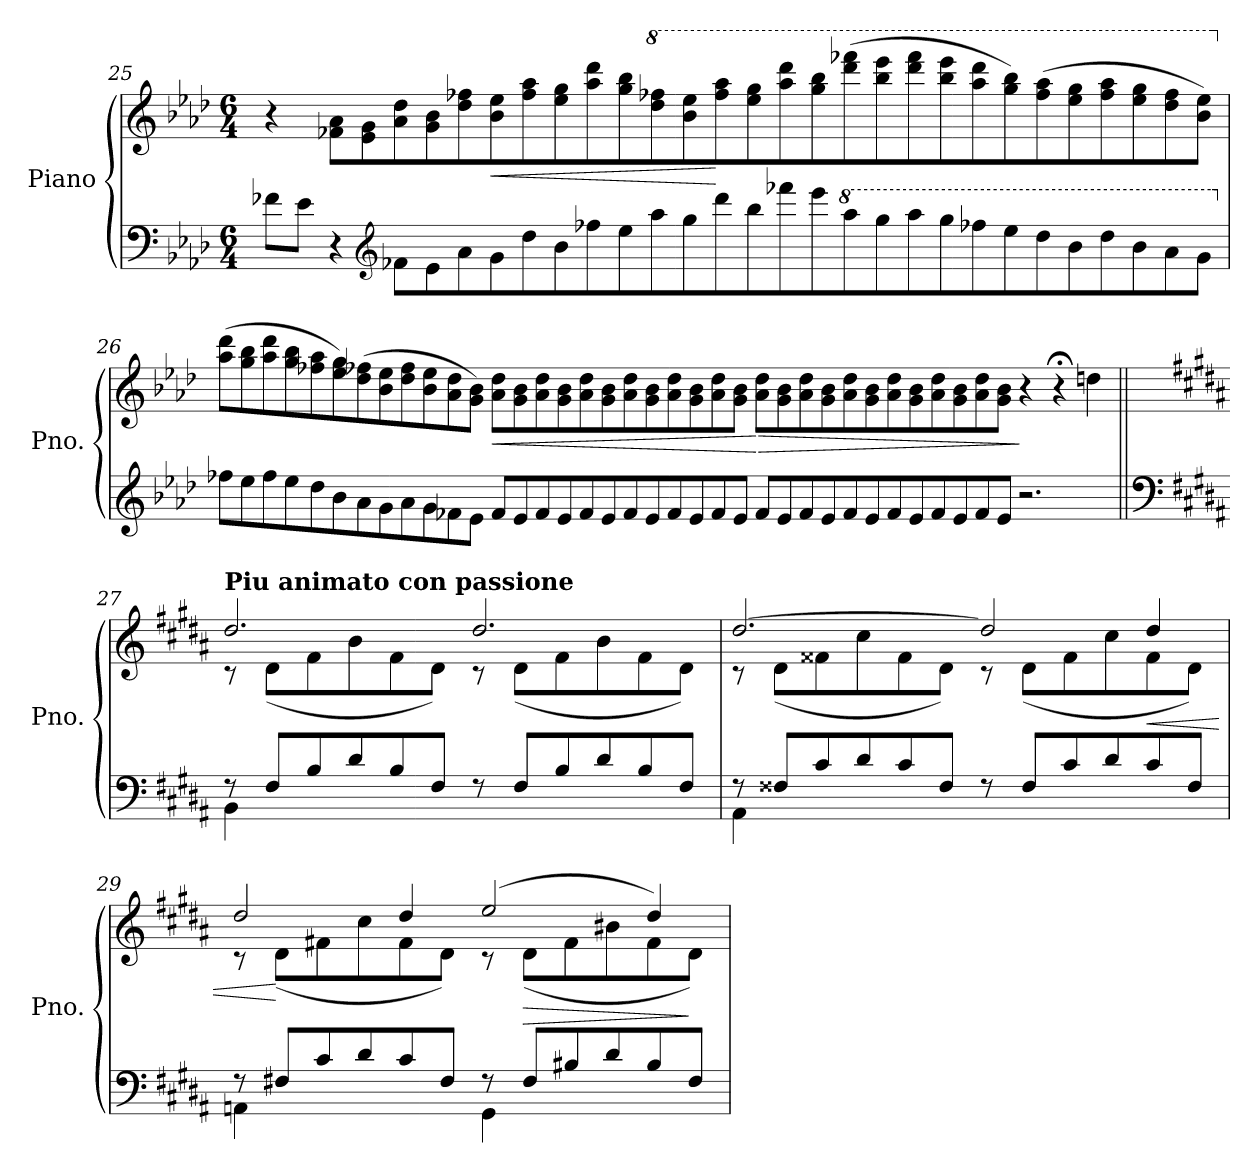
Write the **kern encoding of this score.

**kern	**kern	**dynam
*part1	*part1	*part1
*staff2	*staff1	*staff1/2
*I"Piano	*	*
*I'Pno.	*	*
!!LO:LB:g=z
*clefF4	*clefG2	*
*k[b-e-a-d-]	*k[b-e-a-d-]	*
*M6/4	*M6/4	*
=25	=25	=25
8f-X\L	4r	.
8e-\J	.	.
4r	8f-X!\ 8a-!\L	.
.	8e-!\ 8g!\	.
*clefG2	*	*
8f-X!\L	8a-!\ 8dd-!\	.
8e-!\	8g!\ 8b-!\	.
8a-!\	8dd-!\ 8ff-X!\	.
!	!	!LO:HP:b
8g!\	8b-!\ 8ee-!\	<
8dd-!\	8ff-!\ 8aa-!\	.
8b-!\	8ee-!\ 8gg!\	.
8ff-X!\	8aa-!\ 8ddd-!\	.
8ee-!\	8gg!\ 8bb-!\	.
*	*8va	*
8aa-!\	8ddd-!\ 8fff-X!\	.
8gg!\	8bb-!\ 8eee-!\	.
8ddd-!\	8fff-!\ 8aaa-!\	[
8bb-!\	8eee-!\ 8ggg!\	.
8fff-X!\	8aaa-!\ 8dddd-!\	.
8eee-!\	8ggg!\ 8bbb-!\	.
*8va	*	*
8aaa-!\	(>8dddd-!\ 8ffff-X!\	.
8ggg!\	8bbb-!\ 8eeee-!\	.
8aaa-!\	8dddd-!\ 8ffff-!\	.
8ggg!\	8bbb-!\ 8eeee-!\	.
8fff-X!\	8aaa-!\ 8dddd-!\	.
8eee-!\	8ggg!\ 8bbb-!\)	.
8ddd-!\	(>8fff-!\ 8aaa-!\	.
8bb-!\	8eee-!\ 8ggg!\	.
8ddd-!\	8fff-!\ 8aaa-!\	.
8bb-!\	8eee-!\ 8ggg!\	.
8aa-!\	8ddd-!\ 8fff-!\	.
8gg!\J	8bb-!\ 8eee-!\J)	.
!!LO:PB:g=z
=26	=26	=26
*X8va	*	*
*	*X8va	*
8ff-X!\L	(>8aa-!\ 8ddd-!\L	.
8ee-!\	8gg!\ 8bb-!\	.
8ff-!\	8aa-!\ 8ddd-!\	.
8ee-!\	8gg!\ 8bb-!\	.
8dd-!\	8ff-X!\ 8aa-!\	.
8b-!\	8ee-!\ 8gg!\)	.
8a-!\	(>8dd-!\ 8ff-X!\	.
8g!\	8b-!\ 8ee-!\	.
8a-!\	8dd-!\ 8ff-!\	.
8g!\	8b-!\ 8ee-!\	.
8f-X!\	8a-!\ 8dd-!\	.
8e-!\J	8g!\ 8b-!\J)	.
!	!	!LO:HP:b
8f-!/L	8a-!\ 8dd-!\L	<
8e-!/	8g!\ 8b-!\	.
8f-!/	8a-!\ 8dd-!\	.
8e-!/	8g!\ 8b-!\	.
8f-!/	8a-!\ 8dd-!\	.
8e-!/	8g!\ 8b-!\	.
8f-!/	8a-!\ 8dd-!\	.
8e-!/	8g!\ 8b-!\	.
8f-!/	8a-!\ 8dd-!\	.
8e-!/	8g!\ 8b-!\	.
8f-!/	8a-!\ 8dd-!\	.
8e-!/J	8g!\ 8b-!\J	.
!	!	!LO:HP:n=1:b
8f-!/L	8a-!\ 8dd-!\L	[ >
8e-!/	8g!\ 8b-!\	.
8f-!/	8a-!\ 8dd-!\	.
8e-!/	8g!\ 8b-!\	.
8f-!/	8a-!\ 8dd-!\	.
8e-!/	8g!\ 8b-!\	.
8f-!/	8a-!\ 8dd-!\	.
8e-!/	8g!\ 8b-!\	.
8f-!/	8a-!\ 8dd-!\	.
8e-!/	8g!\ 8b-!\	.
8f-!/	8a-!\ 8dd-!\	.
8e-!/J	8g!\ 8b-!\J	.
2.r	4r	]
.	4r;<	.
.	4ddn\	.
!!LO:PB:g=z
=27||	=27||	=27||
*clefF4	*	*
*k[f#c#g#d#a#]	*k[f#c#g#d#a#]	*
*^	*^	*
!	!	!LO:TX:a:B:t=Piu animato con passione	!	!
8rF	4BB\	2.dd#/	8r	.
8F#/L	.	.	(<8d#\L	.
8B/	4ryy	.	8f#\	.
8d#/	.	.	8b\	.
8B/	1ryy	.	8f#\	.
8F#/J	.	.	8d#\J)	.
8rF	.	2.dd#/	8r	.
8F#/L	.	.	(<8d#\L	.
8B/	.	.	8f#\	.
8d#/	.	.	8b\	.
8B/	.	.	8f#\	.
8F#/J	.	.	8d#\J)	.
=28	=28	=28	=28	=28
8rF	4AA#\	[2.dd#/	8r	.
8F##X/L	.	.	(<8d#\L	.
8c#/	4ryy	.	8f##X\	.
8d#/	.	.	8cc#\	.
8c#/	1ryy	.	8f##\	.
8F##/J	.	.	8d#\J)	.
8rF	.	2dd#/]	8r	.
8F##/L	.	.	(<8d#\L	.
8c#/	.	.	8f##\	.
8d#/	.	.	8cc#\	.
!	!	!	!	!LO:HP:b
8c#/	.	4dd#/	8f##\	<
8F##/J	.	.	8d#\J)	.
=29	=29	=29	=29	=29
8rF	4AAn\	2dd#/	8r	.
8F#X/L	.	.	(<8d#\L	[
8c#/	4ryy	.	8f#X\	.
8d#/	.	.	8cc#\	.
8c#/	4ryy	4dd#/	8f#\	.
8F#/J	.	.	8d#\J)	.
8rF	4GG#\	(>2ee/	8r	.
!	!	!	!	!LO:HP:b
8F#/L	.	.	(<8d#\L	>
8B#X/	2ryy	.	8f#\	.
8d#/	.	.	8b#X\	.
8B#/	.	4dd#/)	8f#\	.
8F#/J	.	.	8d#\J)	]
*v	*v	*	*	*
*	*v	*v	*
=	=	=
*-	*-	*-
